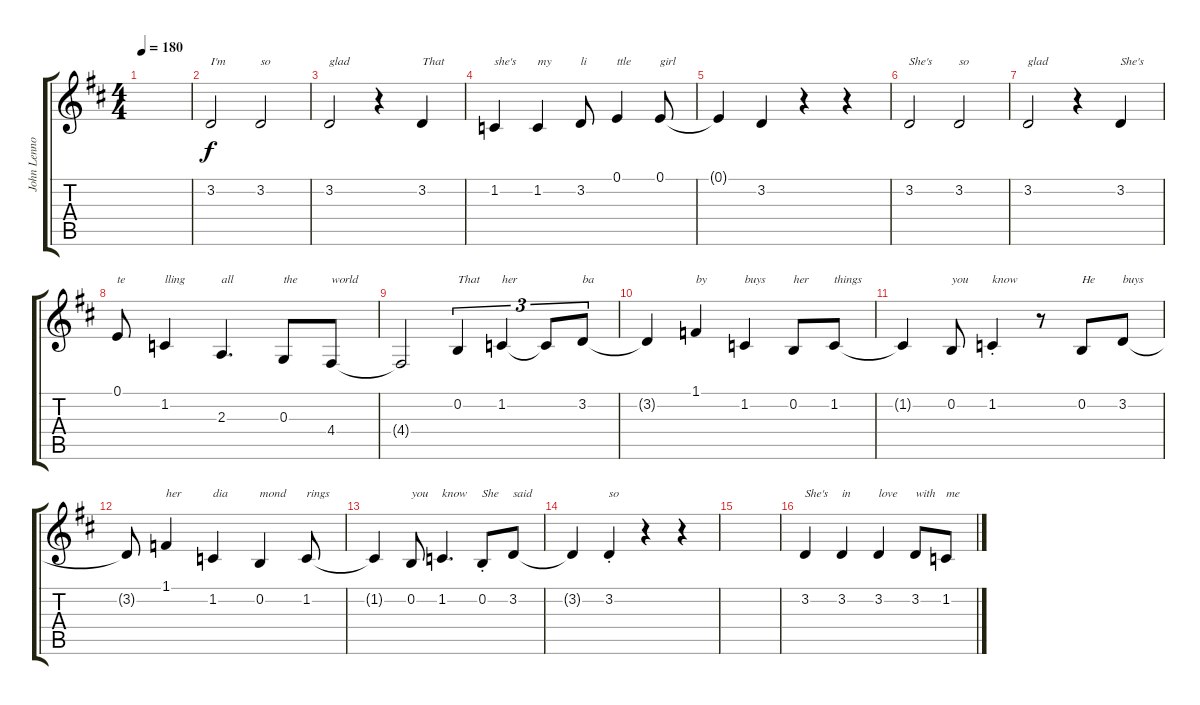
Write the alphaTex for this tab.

\track ("John Lennon" "John Lenno") {instrument altosax}
\staff {score tabs}
\tuning (E4 B3 G3 D3 A2 E2) {hide}
\ts (4 4)
\tempo 180
\clef g2
\ks d
|
3.2.2{txt "I'm"} 3.2.2{txt "so"} |
3.2.2{txt "glad"} r.4 3.2.4{txt "That"} |
1.2.4{txt "she's"} 1.2.4{txt "my"} 3.2.8{txt "li"} 0.1.4{txt "ttle"} 0.1.8{txt "girl"} |
0.1{t}.4 3.2.4 r.4 r.4 |
3.2.2{txt "She's"} 3.2.2{txt "so"} |
3.2.2{txt "glad"} r.4 3.2.4{txt "She's"} |
0.1.8{txt "te"} 1.2.4{txt "lling"} 2.3.4{d txt "all"} 0.3.8{txt "the"} 4.4.8{txt "world"} |
4.4{t}.2 0.2.4{tu (3 2) txt "That"} 1.2.4{tu (3 2) txt "her"} 1.2{t}.8{tu (3 2)} 3.2.8{tu (3 2) txt "ba"} |
3.2{t}.4 1.1.4{txt "by"} 1.2.4{txt "buys"} 0.2.8{txt "her"} 1.2.8{txt "things"} |
1.2{t}.4 0.2.8{txt "you"} 1.2{st}.4{txt "know"} r.8 0.2.8{txt "He"} 3.2.8{txt "buys"} |
3.2{t}.8 1.1.4{txt "her"} 1.2.4{txt "dia"} 0.2.4{txt "mond"} 1.2.8{txt "rings"} |
1.2{t}.4 0.2.8{txt "you"} 1.2.4{d txt "know"} 0.2{st}.8{txt "She"} 3.2.8{txt "said"} |
3.2{t}.4 3.2{st}.4{txt "so"} r.4 r.4 |
|
3.2.4{txt "She's"} 3.2.4{txt "in"} 3.2.4{txt "love"} 3.2.8{txt "with"} 1.2.8{txt "me"}
